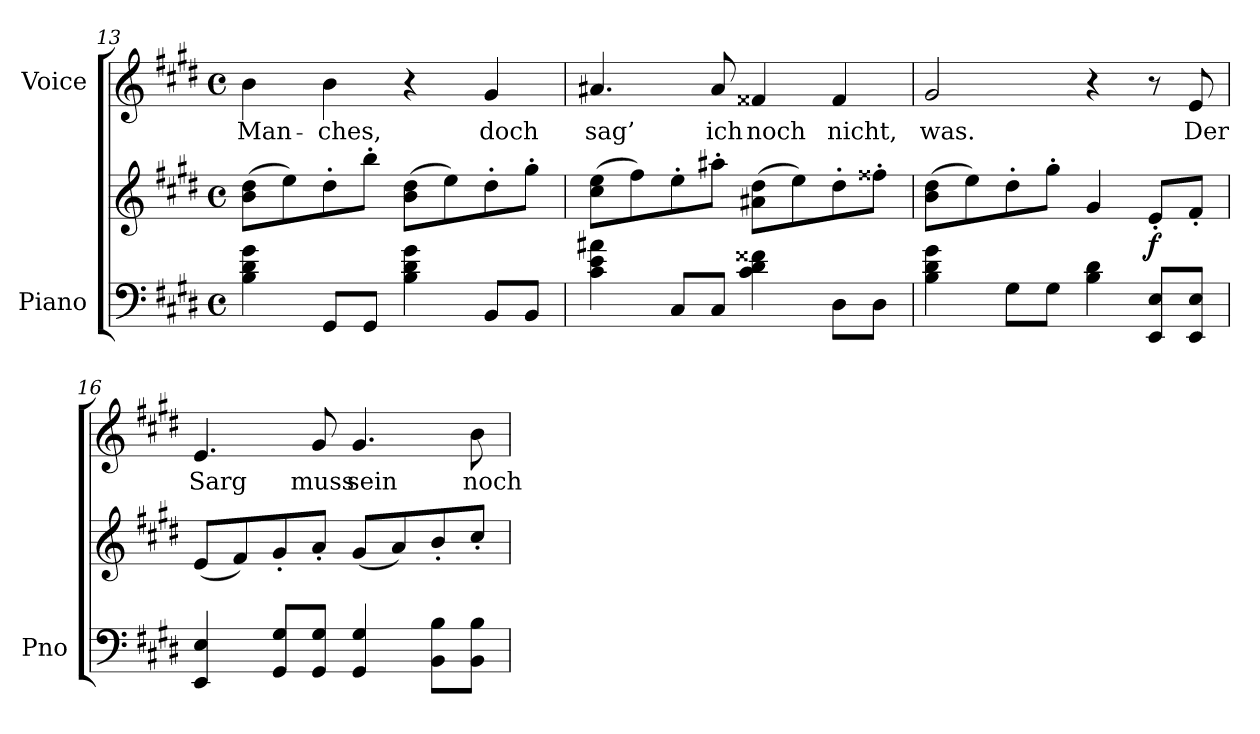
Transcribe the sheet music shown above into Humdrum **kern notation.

**kern	**kern	**dynam	**kern	**text
*part2	*part2	*part2	*part1	*part1
*staff3	*staff2	*staff2/3	*staff1	*staff1
*I"Piano	*	*	*I"Voice	*
*I'Pno	*	*	*	*
*clefF4	*clefG2	*	*clefG2	*
*k[f#c#g#d#]	*k[f#c#g#d#]	*	*k[f#c#g#d#]	*
*M4/4	*M4/4	*	*M4/4	*
*met(c)	*met(c)	*	*met(c)	*
=13	=13	=13	=13	=13
4B\ 4d#\ 4g#\	(8b\ 8dd#\L	.	4b\	Man-
.	8ee\)	.	.	.
8GG#/L	8dd#'\	.	4b\	-ches,
8GG#/J	8bb'\J	.	.	.
4B\ 4d#\ 4g#\	(8b\ 8dd#\L	.	4r	.
.	8ee\)	.	.	.
8BB/L	8dd#'\	.	4g#/	doch
8BB/J	8gg#'\J	.	.	.
=14	=14	=14	=14	=14
4c#\ 4e\ 4a#X\	(8cc#\ 8ee\L	.	4.a#X/	sag’
.	8ff#\)	.	.	.
8C#/L	8ee'\	.	.	.
8C#/J	8aa#X'\J	.	8a#/	ich
4c#\ 4d#\ 4f##X\	(8a#X\ 8dd#\L	.	4f##X/	noch
.	8ee\)	.	.	.
8D#\L	8dd#'\	.	4f##/	nicht,
8D#\J	8ff##X'\J	.	.	.
=15	=15	=15	=15	=15
4B\ 4d#\ 4g#\	(8b\ 8dd#\L	.	2g#/	was.
.	8ee\)	.	.	.
8G#\L	8dd#'\	.	.	.
8G#\J	8gg#'\J	.	.	.
4B\ 4d#\	4g#/	.	4r	.
!	!	!LO:DY:b	!	!
8EE/ 8E/L	8e'/L	f	8r	.
8EE/ 8E/J	8f#'/J	.	8e/	Der
=16	=16	=16	=16	=16
4EE/ 4E/	(8e/L	.	4.e/	Sarg
.	8f#/)	.	.	.
8GG#/ 8G#/L	8g#'/	.	.	.
8GG#/ 8G#/J	8a'/J	.	8g#/	muss
4GG#/ 4G#/	(8g#/L	.	4.g#/	sein
.	8a/)	.	.	.
8BB\ 8B\L	8b'/	.	.	.
8BB\ 8B\J	8cc#'/J	.	8b\	noch
=	=	=	=	=
*-	*-	*-	*-	*-
